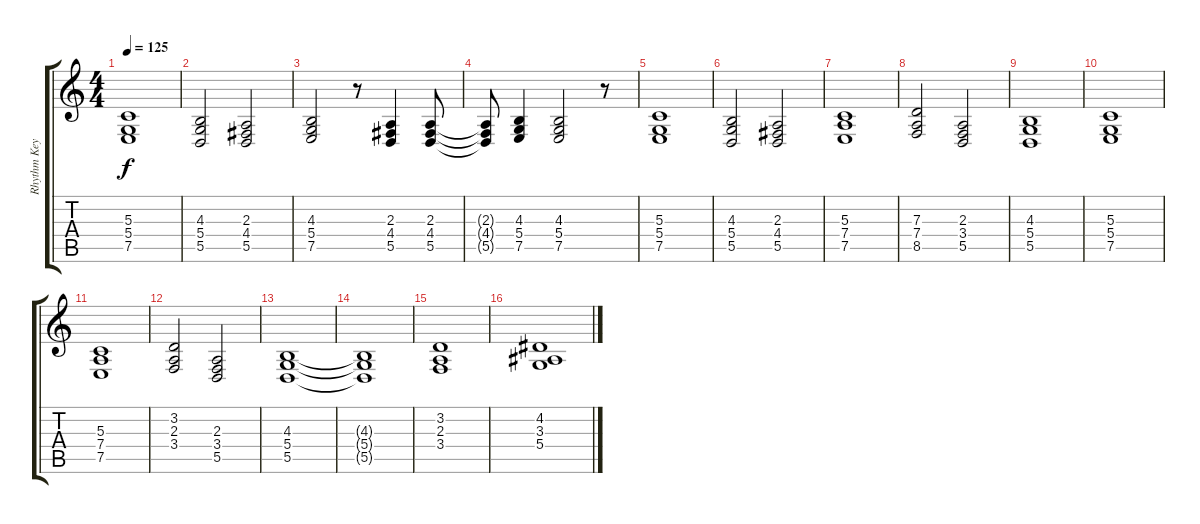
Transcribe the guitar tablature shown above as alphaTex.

\track ("Rhythm Keyboard" "Rhythm Key") {instrument harpsichord}
\staff {score tabs}
\tuning (E4 B3 G3 D3 A2 E2) {hide}
\ts (4 4)
\tempo 125
\clef g2
\ks c
(5.3 5.4 7.5).1{dy f} |
(4.3 5.4 5.5).2 (2.3 4.4 5.5).2 |
(4.3 5.4 7.5).2 r.8 (2.3 4.4 5.5).4 (2.3 4.4 5.5).8 |
(2.3{t} 4.4{t} 5.5{t}).8 (4.3 5.4 7.5).4 (4.3 5.4 7.5).2 r.8 |
(5.3 5.4 7.5).1 |
(4.3 5.4 5.5).2 (2.3 4.4 5.5).2 |
(5.3 7.4 7.5).1 |
(7.3 7.4 8.5).2 (2.3 3.4 5.5).2 |
(4.3 5.4 5.5).1 |
(5.3 5.4 7.5).1 |
(5.3 7.4 7.5).1 |
(3.2 2.3 3.4).2 (2.3 3.4 5.5).2 |
(4.3 5.4 5.5).1 |
(4.3{t} 5.4{t} 5.5{t}).1 |
(3.2 2.3 3.4).1 |
(4.2 3.3 5.4).1
